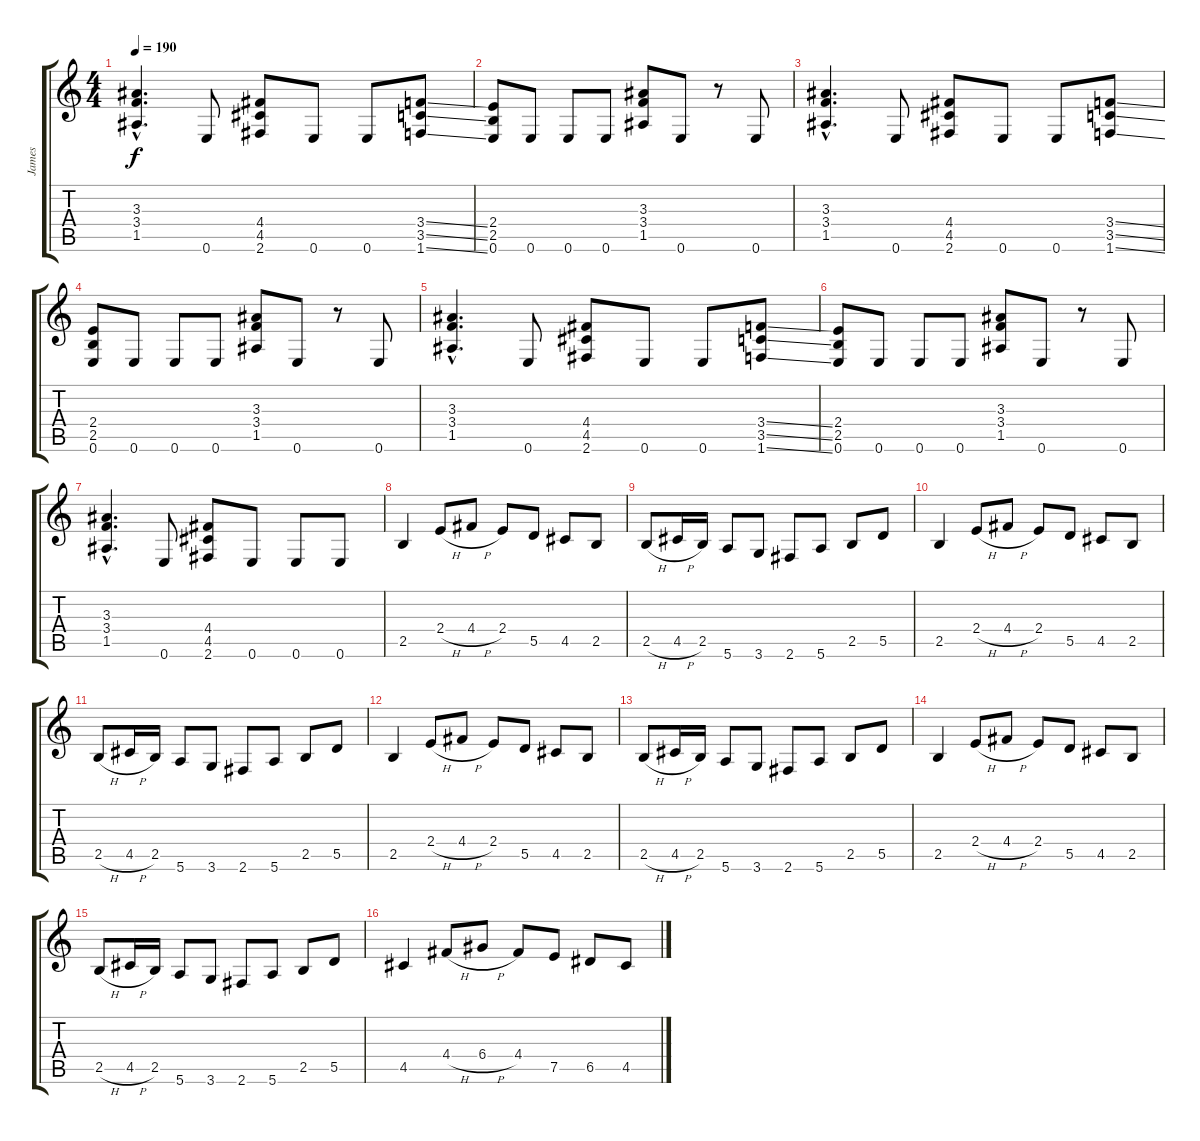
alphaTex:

\track ("James" "James") {instrument distortionguitar}
\staff {score tabs}
\tuning (E4 B3 G3 D3 A2 E2) {hide}
\ts (4 4)
\tempo 190
\clef g2
\ks c
(3.3{hac} 3.4{hac} 1.5{hac}).4{d dy f} 0.6.8 (4.4 4.5 2.6).8 0.6.8 0.6.8 (3.4{ss} 3.5{ss} 1.6{ss}).8 |
(2.4 2.5 0.6).8 0.6.8 0.6.8 0.6.8 (3.3 3.4 1.5).8 0.6.8 r.8 0.6.8 |
(3.3{hac} 3.4{hac} 1.5{hac}).4{d} 0.6.8 (4.4 4.5 2.6).8 0.6.8 0.6.8 (3.4{ss} 3.5{ss} 1.6{ss}).8 |
(2.4 2.5 0.6).8 0.6.8 0.6.8 0.6.8 (3.3 3.4 1.5).8 0.6.8 r.8 0.6.8 |
(3.3{hac} 3.4{hac} 1.5{hac}).4{d} 0.6.8 (4.4 4.5 2.6).8 0.6.8 0.6.8 (3.4{ss} 3.5{ss} 1.6{ss}).8 |
(2.4 2.5 0.6).8 0.6.8 0.6.8 0.6.8 (3.3 3.4 1.5).8 0.6.8 r.8 0.6.8 |
(3.3{hac} 3.4{hac} 1.5{hac}).4{d} 0.6.8 (4.4 4.5 2.6).8 0.6.8 0.6.8 0.6.8 |
2.5.4 2.4{h}.8 4.4{h}.8 2.4.8 5.5.8 4.5.8 2.5.8 |
2.5{h}.8 4.5{h}.16 2.5.16 5.6.8 3.6.8 2.6.8 5.6.8 2.5.8 5.5.8 |
2.5.4 2.4{h}.8 4.4{h}.8 2.4.8 5.5.8 4.5.8 2.5.8 |
2.5{h}.8 4.5{h}.16 2.5.16 5.6.8 3.6.8 2.6.8 5.6.8 2.5.8 5.5.8 |
2.5.4 2.4{h}.8 4.4{h}.8 2.4.8 5.5.8 4.5.8 2.5.8 |
2.5{h}.8 4.5{h}.16 2.5.16 5.6.8 3.6.8 2.6.8 5.6.8 2.5.8 5.5.8 |
2.5.4 2.4{h}.8 4.4{h}.8 2.4.8 5.5.8 4.5.8 2.5.8 |
2.5{h}.8 4.5{h}.16 2.5.16 5.6.8 3.6.8 2.6.8 5.6.8 2.5.8 5.5.8 |
4.5.4 4.4{h}.8 6.4{h}.8 4.4.8 7.5.8 6.5.8 4.5.8
